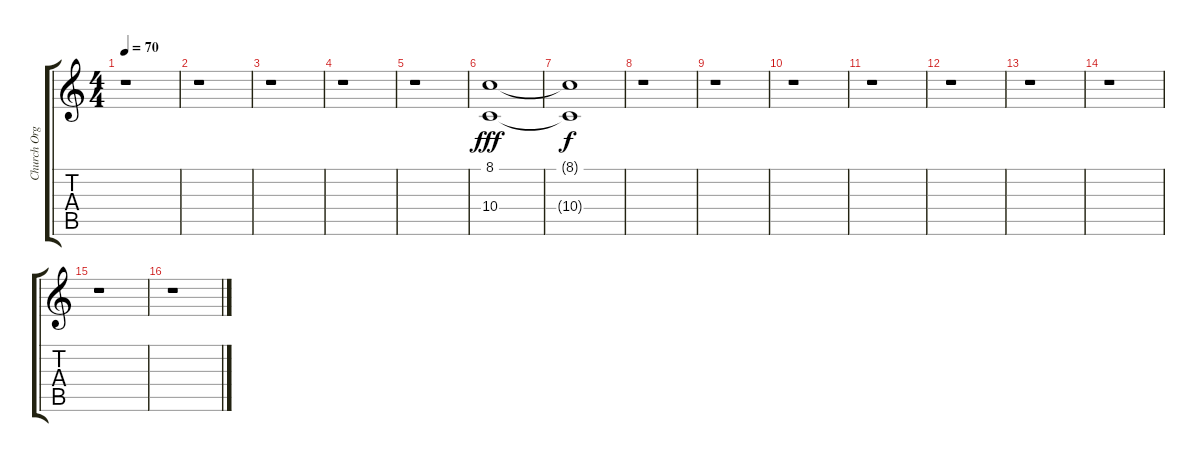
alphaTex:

\track ("Church Organ" "Church Org") {instrument churchorgan}
\staff {score tabs}
\tuning (E4 B3 G3 D3 A2 E2) {hide}
\ts (4 4)
\tempo 70
\clef g2
\ks c
r.1{dy fff} |
r.1 |
r.1 |
r.1 |
r.1 |
(8.1 10.4).1 |
(8.1{t} 10.4{t}).1{dy f} |
r.1 |
r.1 |
r.1 |
r.1 |
r.1 |
r.1 |
r.1 |
r.1 |
r.1
